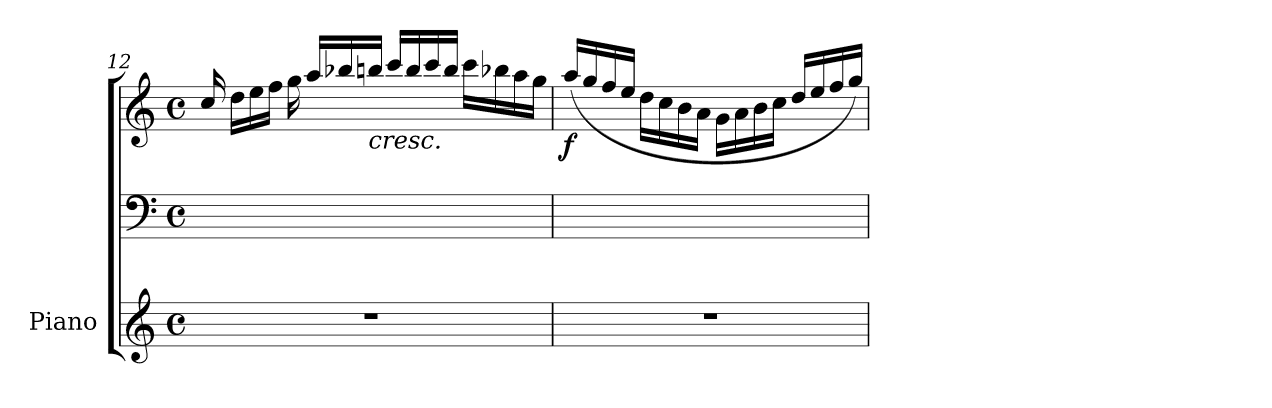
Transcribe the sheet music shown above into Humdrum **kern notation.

**kern	**kern	**kern	**dynam
*part1	*part1	*part1	*part1
*staff3	*staff2	*staff1	*staff1/2/3
*I"Piano	*	*	*
*I'Pno	*	*	*
*clefG2	*clefF4	*clefG2	*
*k[]	*k[]	*k[]	*
*M4/4	*M4/4	*M4/4	*
*met(c)	*met(c)	*met(c)	*
=12	=12	=12	=12
*	*	*^	*
1r	16ryy	16cc/	16ryy	.
.	4ryy	8.ryy	16dd\LL	.
.	.	.	16ee\	.
.	.	.	16ff\JJ	.
.	.	16ryy	16gg\	.
.	8.ryy	16aa/LL	2ryy	.
.	.	16bb-X/	.	.
!	!	!LO:TX:b:i:t=cresc.	!	!
.	.	16bbn/JJ	.	.
.	2ryy	16ccc/LL	.	.
.	.	16bb/	.	.
.	.	16ccc/	.	.
.	.	16bb/JJ	.	.
.	.	16ccc\LL	.	.
.	.	16bb-X\	8.ryy	.
.	.	16aa\	.	.
.	.	16gg\JJ	.	.
=13	=13	=13	=13	=13
!	!	!	!	!LO:DY:b
1r	4ryy	(>16aa/LL	4ryy	f
.	.	16gg/	.	.
.	.	16ff/	.	.
.	.	16ee/JJ	.	.
.	2ryy	2ryy	16dd\LL	.
.	.	.	16cc\	.
.	.	.	16b\	.
.	.	.	16a\JJ	.
.	.	.	16g\LL	.
.	.	.	16a\	.
.	.	.	16b\	.
.	.	.	16cc\JJ	.
.	4ryy	16dd/LL	4ryy	.
.	.	16ee/	.	.
.	.	16ff/	.	.
.	.	16gg/JJ)	.	.
*	*	*v	*v	*
=	=	=	=
*-	*-	*-	*-
